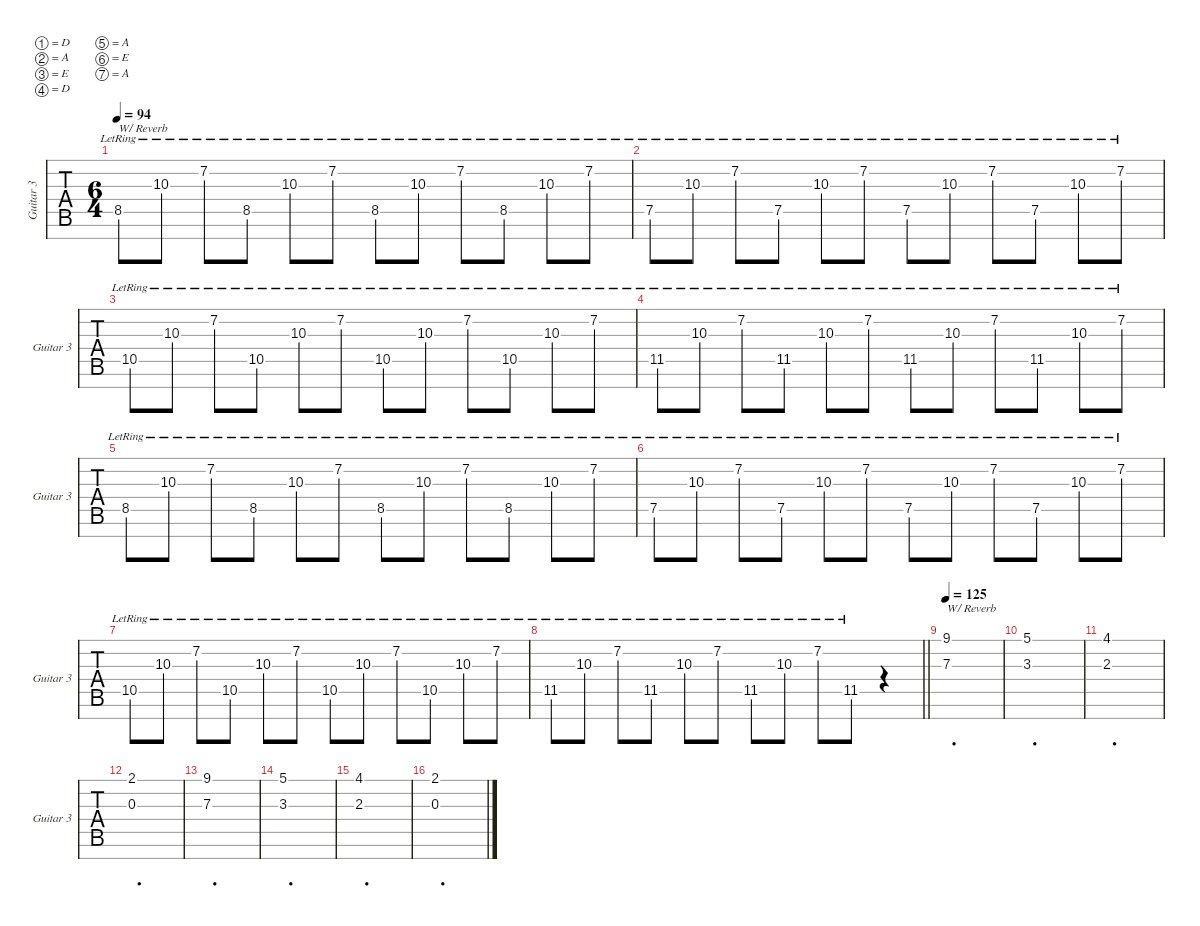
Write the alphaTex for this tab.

\defaultSystemsLayout 4
\hideDynamics
\bracketExtendMode nobrackets
\singleTrackTrackNamePolicy allsystems
\multiTrackTrackNamePolicy allsystems
\firstSystemTrackNameMode fullname
\otherSystemsTrackNameMode fullname
\otherSystemsTrackNameOrientation horizontal
\track ("Guitar 3" "Guitar 3") {instrument overdrivenguitar}
\staff {tabs}
\tuning (D4 A3 E3 D3 A2 E2 A1)
\ts (6 4)
\tempo 94
\clef g2
\ks c
8.5{lr}.8{txt "W/ Reverb" dy mf} 10.3{lr}.8 7.2{lr}.8 8.5{lr}.8 10.3{lr}.8 7.2{lr}.8 8.5{lr}.8 10.3{lr}.8 7.2{lr}.8 8.5{lr}.8 10.3{lr}.8 7.2{lr}.8 |
7.5{lr}.8 10.3{lr}.8 7.2{lr}.8 7.5{lr}.8 10.3{lr}.8 7.2{lr}.8 7.5{lr}.8 10.3{lr}.8 7.2{lr}.8 7.5{lr}.8 10.3{lr}.8 7.2{lr}.8 |
10.5{lr}.8 10.3{lr}.8 7.2{lr}.8 10.5{lr}.8 10.3{lr}.8 7.2{lr}.8 10.5{lr}.8 10.3{lr}.8 7.2{lr}.8 10.5{lr}.8 10.3{lr}.8 7.2{lr}.8 |
11.5{lr}.8 10.3{lr}.8 7.2{lr}.8 11.5{lr}.8 10.3{lr}.8 7.2{lr}.8 11.5{lr}.8 10.3{lr}.8 7.2{lr}.8 11.5{lr}.8 10.3{lr}.8 7.2{lr}.8 |
8.5{lr}.8 10.3{lr}.8 7.2{lr}.8 8.5{lr}.8 10.3{lr}.8 7.2{lr}.8 8.5{lr}.8 10.3{lr}.8 7.2{lr}.8 8.5{lr}.8 10.3{lr}.8 7.2{lr}.8 |
7.5{lr}.8 10.3{lr}.8 7.2{lr}.8 7.5{lr}.8 10.3{lr}.8 7.2{lr}.8 7.5{lr}.8 10.3{lr}.8 7.2{lr}.8 7.5{lr}.8 10.3{lr}.8 7.2{lr}.8 |
10.5{lr}.8 10.3{lr}.8 7.2{lr}.8 10.5{lr}.8 10.3{lr}.8 7.2{lr}.8 10.5{lr}.8 10.3{lr}.8 7.2{lr}.8 10.5{lr}.8 10.3{lr}.8 7.2{lr}.8 |
\barLineRight lightlight
11.5{lr}.8 10.3{lr}.8 7.2{lr}.8 11.5{lr}.8 10.3{lr}.8 7.2{lr}.8 11.5{lr}.8 10.3{lr}.8 7.2{lr}.8 11.5{lr}.8 r.4 |
\tempo (125 0.00625)
(7.3 9.1).1{d txt "W/ Reverb"} |
(3.3 5.1).1{d} |
(2.3 4.1).1{d} |
(0.3 2.1).1{d} |
(7.3 9.1).1{d} |
(3.3 5.1).1{d} |
(2.3 4.1).1{d} |
(0.3 2.1).1{d}
